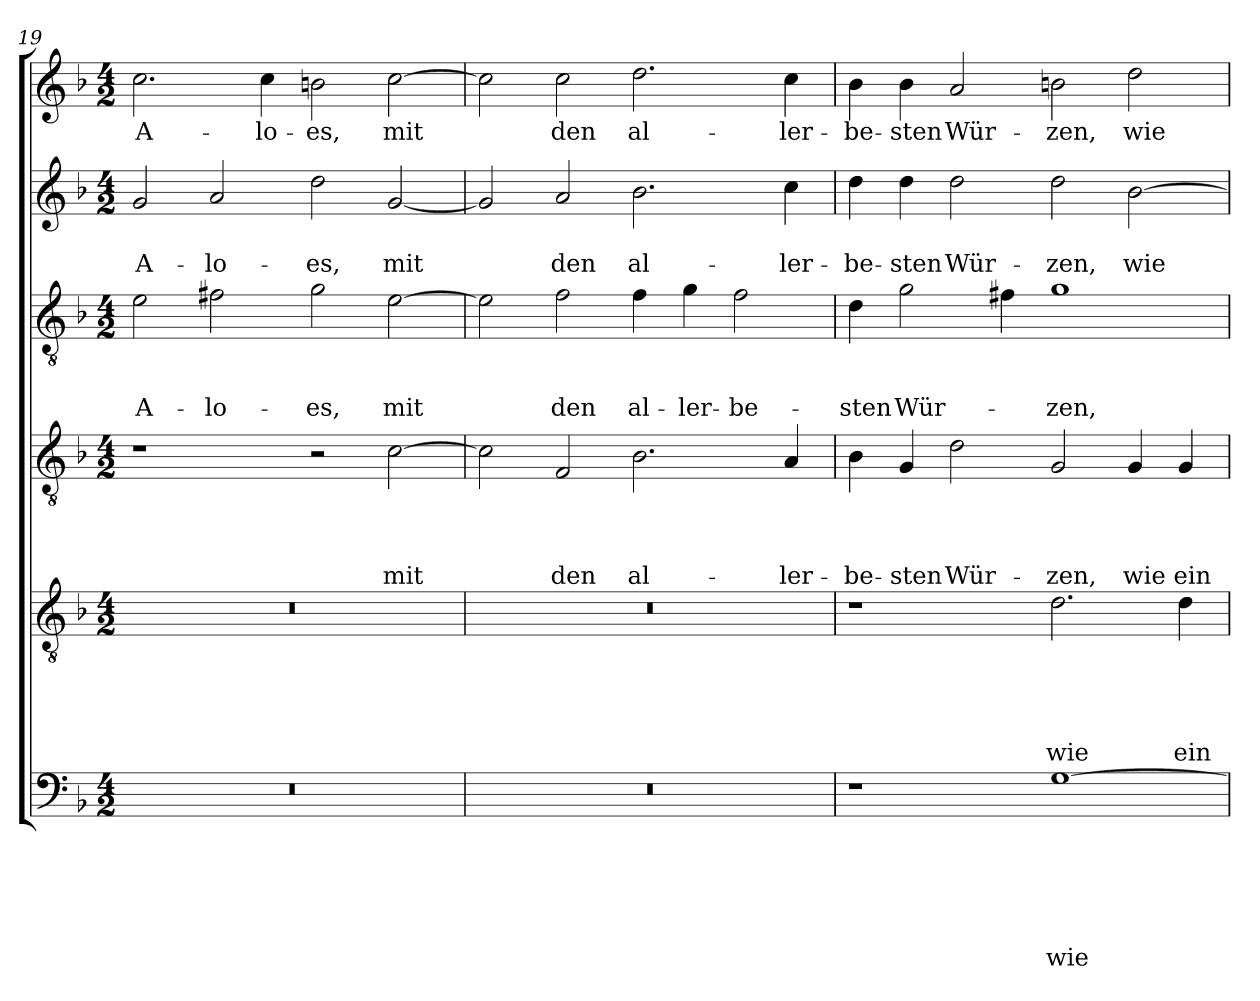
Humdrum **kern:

**kern	**text	**text	**text	**text	**text	**text	**kern	**text	**text	**text	**text	**text	**kern	**text	**text	**text	**text	**kern	**text	**text	**text	**kern	**text	**text	**kern	**text
*part6	*part6	*part6	*part6	*part6	*part6	*part6	*part5	*part5	*part5	*part5	*part5	*part5	*part4	*part4	*part4	*part4	*part4	*part3	*part3	*part3	*part3	*part2	*part2	*part2	*part1	*part1
*staff6	*staff6	*staff6	*staff6	*staff6	*staff6	*staff6	*staff5	*staff5	*staff5	*staff5	*staff5	*staff5	*staff4	*staff4	*staff4	*staff4	*staff4	*staff3	*staff3	*staff3	*staff3	*staff2	*staff2	*staff2	*staff1	*staff1
*clefF4	*	*	*	*	*	*	*clefGv2	*	*	*	*	*	*clefGv2	*	*	*	*	*clefGv2	*	*	*	*clefG2	*	*	*clefG2	*
*ITrd8c14	*	*	*	*	*	*	*	*	*	*	*	*	*	*	*	*	*	*	*	*	*	*	*	*	*	*
*k[b-]	*	*	*	*	*	*	*k[b-]	*	*	*	*	*	*k[b-]	*	*	*	*	*k[b-]	*	*	*	*k[b-]	*	*	*k[b-]	*
*F:	*	*	*	*	*	*	*F:	*	*	*	*	*	*F:	*	*	*	*	*F:	*	*	*	*F:	*	*	*F:	*
*M4/2	*	*	*	*	*	*	*M4/2	*	*	*	*	*	*M4/2	*	*	*	*	*M4/2	*	*	*	*M4/2	*	*	*M4/2	*
=19	=19	=19	=19	=19	=19	=19	=19	=19	=19	=19	=19	=19	=19	=19	=19	=19	=19	=19	=19	=19	=19	=19	=19	=19	=19	=19
!	!	!	!	!	!	!	!	!	!	!	!	!	!	!	!	!	!	!	!	!	!LO:LY:b	!	!	!LO:LY:b	!	!LO:LY:b
0r	.	.	.	.	.	.	0r	.	.	.	.	.	1r	.	.	.	.	2e\	.	.	A-	2g/	.	A-	2.cc\	A-
!	!	!	!	!	!	!	!	!	!	!	!	!	!	!	!	!	!	!	!	!	!LO:LY:b	!	!	!LO:LY:b	!	!
.	.	.	.	.	.	.	.	.	.	.	.	.	.	.	.	.	.	2f#X\	.	.	-lo-	2a/	.	-lo-	.	.
!	!	!	!	!	!	!	!	!	!	!	!	!	!	!	!	!	!	!	!	!	!	!	!	!	!	!LO:LY:b
.	.	.	.	.	.	.	.	.	.	.	.	.	.	.	.	.	.	.	.	.	.	.	.	.	4cc\	-lo-
!	!	!	!	!	!	!	!	!	!	!	!	!	!	!	!	!	!	!	!	!	!LO:LY:b	!	!	!LO:LY:b	!	!LO:LY:b
.	.	.	.	.	.	.	.	.	.	.	.	.	2r	.	.	.	.	2g\	.	.	-es,	2dd\	.	-es,	2bn\	-es,
!	!	!	!	!	!	!	!	!	!	!	!	!	!	!	!	!	!LO:LY:b	!	!	!	!LO:LY:b	!	!	!LO:LY:b	!	!LO:LY:b
.	.	.	.	.	.	.	.	.	.	.	.	.	[2c\	.	.	.	mit	[2e\	.	.	mit	[2g/	.	mit	[2cc\	mit
=20	=20	=20	=20	=20	=20	=20	=20	=20	=20	=20	=20	=20	=20	=20	=20	=20	=20	=20	=20	=20	=20	=20	=20	=20	=20	=20
0r	.	.	.	.	.	.	0r	.	.	.	.	.	2c\]	.	.	.	.	2e\]	.	.	.	2g/]	.	.	2cc\]	.
!	!	!	!	!	!	!	!	!	!	!	!	!	!	!	!	!	!LO:LY:b	!	!	!	!LO:LY:b	!	!	!LO:LY:b	!	!LO:LY:b
.	.	.	.	.	.	.	.	.	.	.	.	.	2F/	.	.	.	den	2f\	.	.	den	2a/	.	den	2cc\	den
!	!	!	!	!	!	!	!	!	!	!	!	!	!	!	!	!	!LO:LY:b	!	!	!	!LO:LY:b	!	!	!LO:LY:b	!	!LO:LY:b
.	.	.	.	.	.	.	.	.	.	.	.	.	2.B-\	.	.	.	al-	4f\	.	.	al-	2.b-\	.	al-	2.dd\	al-
!	!	!	!	!	!	!	!	!	!	!	!	!	!	!	!	!	!	!	!	!	!LO:LY:b	!	!	!	!	!
.	.	.	.	.	.	.	.	.	.	.	.	.	.	.	.	.	.	4g\	.	.	-ler-	.	.	.	.	.
!	!	!	!	!	!	!	!	!	!	!	!	!	!	!	!	!	!	!	!	!	!LO:LY:b	!	!	!	!	!
.	.	.	.	.	.	.	.	.	.	.	.	.	.	.	.	.	.	2f\	.	.	-be-	.	.	.	.	.
!	!	!	!	!	!	!	!	!	!	!	!	!	!	!	!	!	!LO:LY:b	!	!	!	!	!	!	!LO:LY:b	!	!LO:LY:b
.	.	.	.	.	.	.	.	.	.	.	.	.	4A/	.	.	.	-ler-	.	.	.	.	4cc\	.	-ler-	4cc\	-ler-
!!LO:PB:g=z
=21	=21	=21	=21	=21	=21	=21	=21	=21	=21	=21	=21	=21	=21	=21	=21	=21	=21	=21	=21	=21	=21	=21	=21	=21	=21	=21
!	!	!	!	!	!	!	!	!	!	!	!	!	!	!	!	!	!LO:LY:b	!	!	!	!LO:LY:b	!	!	!LO:LY:b	!	!LO:LY:b
1r	.	.	.	.	.	.	1r	.	.	.	.	.	4B-\	.	.	.	-be-	4d\	.	.	-sten	4dd\	.	-be-	4b-\	-be-
!	!	!	!	!	!	!	!	!	!	!	!	!	!	!	!	!	!LO:LY:b	!	!	!	!LO:LY:b	!	!	!LO:LY:b	!	!LO:LY:b
.	.	.	.	.	.	.	.	.	.	.	.	.	4G/	.	.	.	-sten	2g\	.	.	Wür-	4dd\	.	-sten	4b-\	-sten
!	!	!	!	!	!	!	!	!	!	!	!	!	!	!	!	!	!LO:LY:b	!	!	!	!	!	!	!LO:LY:b	!	!LO:LY:b
.	.	.	.	.	.	.	.	.	.	.	.	.	2d\	.	.	.	Wür-	.	.	.	.	2dd\	.	Wür-	2a/	Wür-
.	.	.	.	.	.	.	.	.	.	.	.	.	.	.	.	.	.	4f#X\	.	.	.	.	.	.	.	.
!	!	!	!	!	!	!LO:LY:b	!	!	!	!	!	!LO:LY:b	!	!	!	!	!LO:LY:b	!	!	!	!LO:LY:b	!	!	!LO:LY:b	!	!LO:LY:b
[1GG	.	.	.	.	.	wie	2.d\	.	.	.	.	wie	2G/	.	.	.	-zen,	1g	.	.	-zen,	2dd\	.	-zen,	2bn\	-zen,
!	!	!	!	!	!	!	!	!	!	!	!	!	!	!	!	!	!LO:LY:b	!	!	!	!	!	!	!LO:LY:b	!	!LO:LY:b
.	.	.	.	.	.	.	.	.	.	.	.	.	4G/	.	.	.	wie	.	.	.	.	[2b-\	.	wie	2dd\	wie
!	!	!	!	!	!	!	!	!	!	!	!	!LO:LY:b	!	!	!	!	!LO:LY:b	!	!	!	!	!	!	!	!	!
.	.	.	.	.	.	.	4d\	.	.	.	.	ein	4G/	.	.	.	ein	.	.	.	.	.	.	.	.	.
=	=	=	=	=	=	=	=	=	=	=	=	=	=	=	=	=	=	=	=	=	=	=	=	=	=	=
*-	*-	*-	*-	*-	*-	*-	*-	*-	*-	*-	*-	*-	*-	*-	*-	*-	*-	*-	*-	*-	*-	*-	*-	*-	*-	*-
